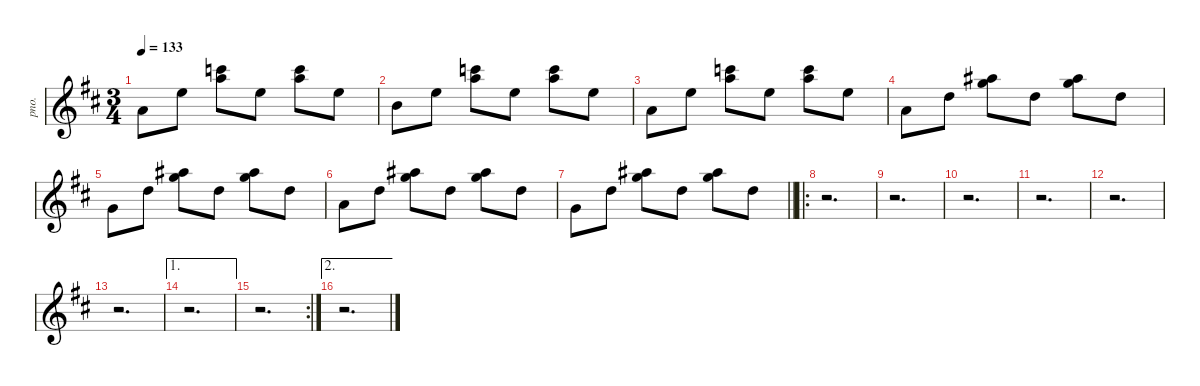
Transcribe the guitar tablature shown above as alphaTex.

\defaultSystemsLayout 4
\hideDynamics
\bracketExtendMode nobrackets
\otherSystemsTrackNameOrientation horizontal
\track ("Keyboards" "pno.") {defaultSystemsLayout 4 instrument acousticgrandpiano}
\staff {score}
\tuning (E4 B3 G3 D3 A2 E2)
\ts (3 4)
\tempo 133
\clef g2
\ks bminor
19.4{acc forcenatural}.8{dy f beam Down} 21.3{acc forcenatural}.8{beam Down} (20.1{acc forcenatural} 22.2{acc forcenatural}).8{beam Down} 21.3{acc forcenatural}.8{beam Down} (20.1{acc forcenatural} 22.2{acc forcenatural}).8{beam Down} 21.3{acc forcenatural}.8{beam Down} |
21.4{acc forcenatural}.8{beam Down} 21.3{acc forcenatural}.8{beam Down} (20.1{acc forcenatural} 22.2{acc forcenatural}).8{beam Down} 21.3{acc forcenatural}.8{beam Down} (20.1{acc forcenatural} 22.2{acc forcenatural}).8{beam Down} 21.3{acc forcenatural}.8{beam Down} |
19.4{acc forcenatural}.8{beam Down} 21.3{acc forcenatural}.8{beam Down} (20.1{acc forcenatural} 22.2{acc forcenatural}).8{beam Down} 21.3{acc forcenatural}.8{beam Down} (20.1{acc forcenatural} 22.2{acc forcenatural}).8{beam Down} 21.3{acc forcenatural}.8{beam Down} |
19.4{acc forcenatural}.8{beam Down} 19.3{acc forcenatural}.8{beam Down} (18.1{acc #} 20.2{acc forcenatural}).8{beam Down} 19.3{acc forcenatural}.8{beam Down} (18.1{acc #} 20.2{acc forcenatural}).8{beam Down} 19.3{acc forcenatural}.8{beam Down} |
17.4{acc forcenatural}.8{beam Down} 19.3{acc forcenatural}.8{beam Down} (18.1{acc #} 20.2{acc forcenatural}).8{beam Down} 19.3{acc forcenatural}.8{beam Down} (18.1{acc #} 20.2{acc forcenatural}).8{beam Down} 19.3{acc forcenatural}.8{beam Down} |
19.4{acc forcenatural}.8{beam Down} 19.3{acc forcenatural}.8{beam Down} (18.1{acc #} 20.2{acc forcenatural}).8{beam Down} 19.3{acc forcenatural}.8{beam Down} (18.1{acc #} 20.2{acc forcenatural}).8{beam Down} 19.3{acc forcenatural}.8{beam Down} |
\barLineRight lightlight
17.4{acc forcenatural}.8{beam Down} 19.3{acc forcenatural}.8{beam Down} (18.1{acc #} 20.2{acc forcenatural}).8{beam Down} 19.3{acc forcenatural}.8{beam Down} (18.1{acc #} 20.2{acc forcenatural}).8{beam Down} 19.3{acc forcenatural}.8{beam Down} |
\ro
r.2{d beam Down} |
r.2{d beam Down} |
r.2{d beam Down} |
r.2{d beam Down} |
r.2{d beam Down} |
r.2{d beam Down} |
\ae 1
r.2{d beam Down} |
\rc 2
r.2{d beam Down} |
\ae 2
r.2{d beam Down}
